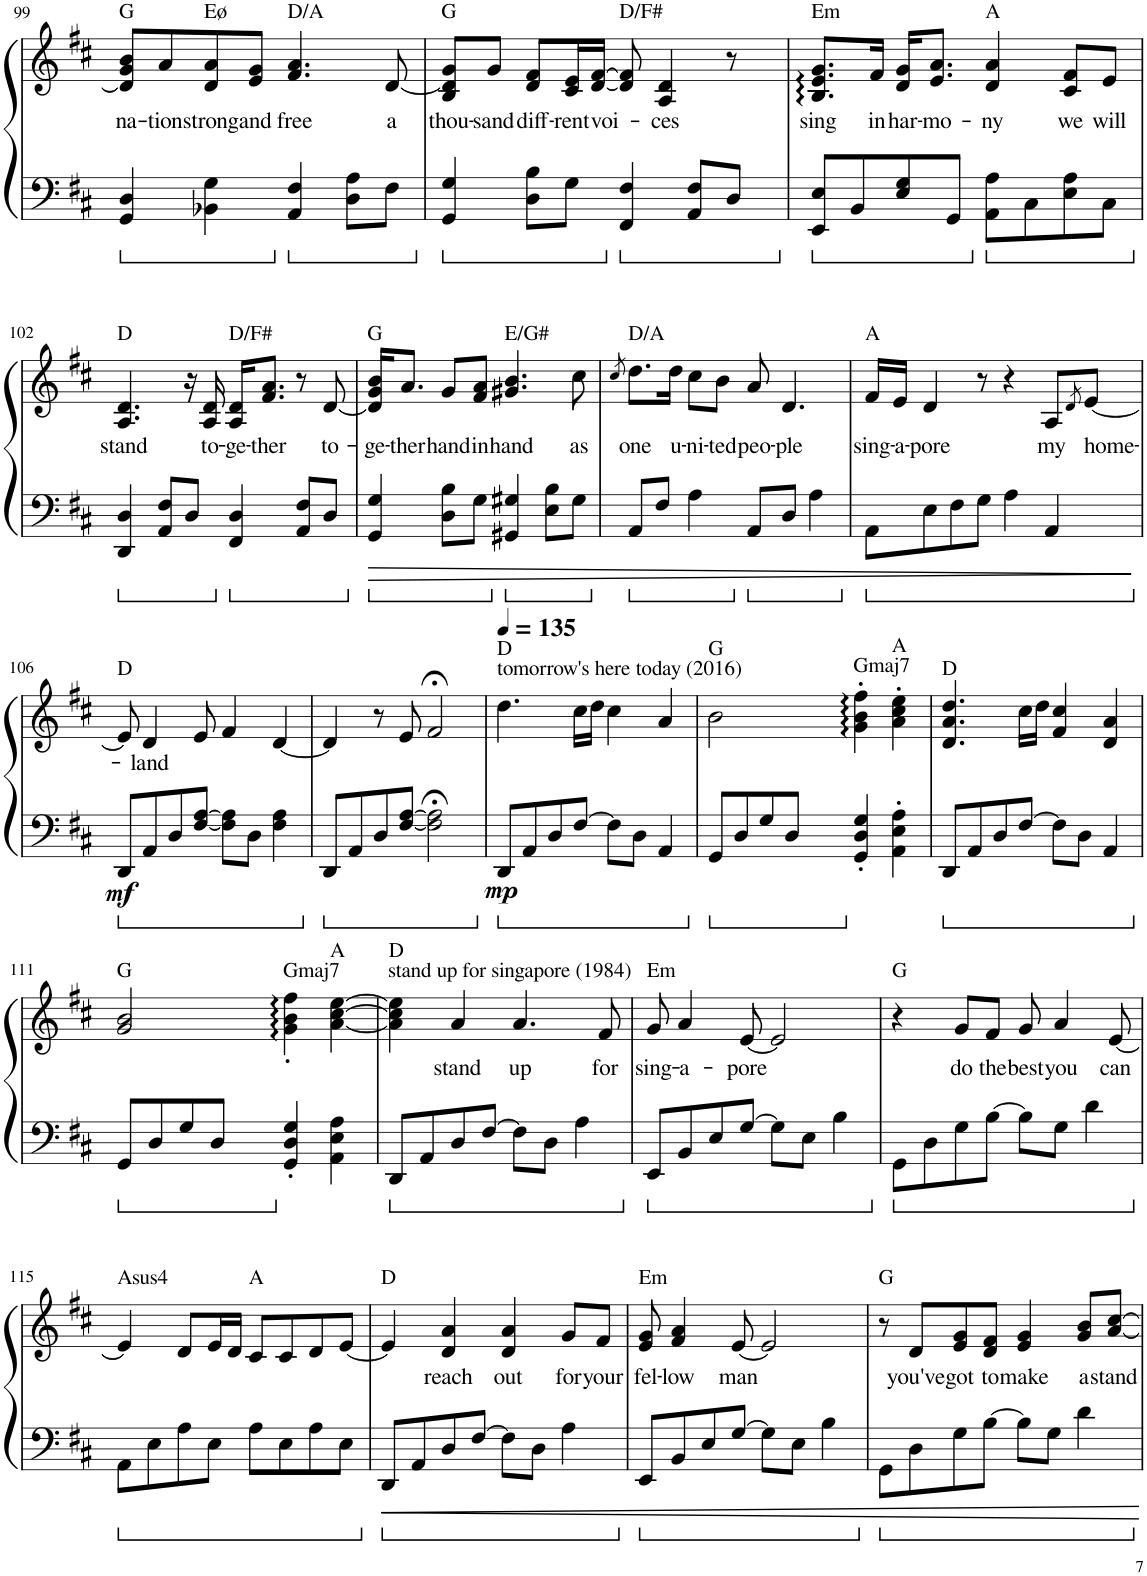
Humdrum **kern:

**kern	**kern	**text	**dynam
*part1	*part1	*part1	*part1
*staff2	*staff1	*staff1	*staff1/2
*I"Piano	*	*	*
*I'Pno.	*	*	*
!!LO:PB:g=z
*clefF4	*clefG2	*	*
*k[f#c#]	*k[f#c#]	*	*
*M4/4	*M4/4	*	*
=99	=99	=99	=99
!	!LO:TX:a:t=G	!	!
!	!	!LO:LY:b	!
4GG/ 4D/	8d/] 8g/ 8b/L	na-	.
!	!	!LO:LY:b	!
.	8a/	-tion	.
!	!LO:TX:a:t=Eø	!	!
!	!	!LO:LY:b	!
4BB-X\ 4G\	8d/ 8a/	strong	.
!	!	!LO:LY:b	!
.	8e/ 8g/J	and	.
!	!LO:TX:a:t=D/A	!	!
!	!	!LO:LY:b	!
4AA/ 4F#/	4.f#/ 4.a/	free	.
8D\ 8A\L	.	.	.
!	!	!LO:LY:b	!
8F#\J	[8d/	a	.
=100	=100	=100	=100
!	!LO:TX:a:t=G	!	!
!	!	!LO:LY:b	!
*	*^	*	*
4GG/ 4G/	8B/ 8d/] 8g/L	2...ryy	thou-	.
!	!	!	!LO:LY:b	!
.	8g/J	.	-sand	.
!	!	!	!LO:LY:b	!
8D\ 8B\L	8d/ 8f#/L	.	diff-	.
!	!	!	!LO:LY:b	!
8G\J	16c#/ 16e/L	.	-rent	.
!	!	!	!LO:LY:b	!
.	[16d/ [16f#/JJ	.	voi-	.
!	!LO:TX:a:t=D/F#	!	!	!
4FF#/ 4F#/	8d/] 8f#/]	.	.	.
!	!	!	!LO:LY:b	!
.	4A/ 4d/	.	-ces	.
8AA/ 8F#/L	.	.	.	.
8D/J	8r	.	.	.
.	.	[32BLLL	.	.
.	.	[32eJJJ	.	.
=101	=101	=101	=101	=101
!	!LO:TX:a:t=Em	!	!	!
!	!	!	!LO:LY:b	!
8EE/ 8E/L	8.B/] 8.e/] 8.g/L	8.B	sing	.
8BB/	.	.	.	.
!	!	!	!LO:LY:b	!
.	16f#/Jk	2ryy	in	.
!	!	!	!LO:LY:b	!
8E/ 8G/	16d/ 16g/KL	.	har-	.
!	!	!	!LO:LY:b	!
.	8.e/ 8.a/J	.	-mo-	.
8GG/J	.	.	.	.
!	!LO:TX:a:t=A	!	!	!
!	!	!	!LO:LY:b	!
8AA\ 8A\L	4d/ 4a/	.	-ny	.
8C#\	.	.	.	.
.	.	4ryy	.	.
!	!	!	!LO:LY:b	!
8E\ 8A\	8c#/ 8f#/L	.	we	.
!	!	!	!LO:LY:b	!
8C#\J	8e/J	.	will	.
.	.	16ryy	.	.
!!LO:LB:g=z
=102	=102	=102	=102	=102
!	!LO:TX:a:t=D	!	!	!
!	!	!	!LO:LY:b	!
*	*v	*v	*	*
4DD/ 4D/	4.A/ 4.d/	stand	.
8AA/ 8F#/L	.	.	.
8D/J	16r	.	.
!	!	!LO:LY:b	!
.	(16A/ 16d/	to-	.
!	!LO:TX:a:t=D/F#	!	!
!	!	!LO:LY:b	!
4FF#/ 4D/	16A/ 16d/KL	-ge-	.
!	!	!LO:LY:b	!
.	8.f#/ 8.a/J)	-ther	.
8AA/ 8F#/L	8r	.	.
!	!	!LO:LY:b	!
8D/J	([8d/	to-	.
=103	=103	=103	=103
!	!LO:TX:a:t=G	!	!
!	!	!LO:LY:b	!
4GG/ 4G/	16d/] 16g/ 16b/KL	-ge-	.
!	!	!LO:LY:b	!
.	8.a/J	-ther	.
!	!	!LO:LY:b	!
8D\ 8B\L	8g/L	hand	.
!	!	!LO:LY:b	!
8G\J	8f#/ 8a/J	in	.
!	!LO:TX:a:t=E/G#	!	!
!	!	!LO:LY:b	!
4GG#X/ 4G#X/	4.g#X/ 4.b/	hand	.
8E\ 8B\L	.	.	.
!	!	!LO:LY:b	!
8G#\J	8cc#\	as	.
=104	=104	=104	=104
.	8qcc#/	.	.
!	!LO:TX:a:t=D/A	!	!
!	!	!LO:LY:b	!
8AA/L	8.dd\L	one	.
8F#/J	.	.	.
!	!	!LO:LY:b	!
.	16dd\Jk	u-	.
!	!	!LO:LY:b	!
4A\	8cc#\L	-ni-	.
!	!	!LO:LY:b	!
.	8b\J	-ted	.
!	!	!LO:LY:b	!
8AA/L	8a/	peo-	.
!	!	!LO:LY:b	!
8D/J	4.d/	-ple	.
4A\	.	.	.
=105	=105	=105	=105
!	!LO:TX:a:t=A	!	!
!	!	!LO:LY:b	!
8AA\L	16f#/LL	sing-	.
!	!	!LO:LY:b	!
.	16e/JJ	-a-	.
!	!	!LO:LY:b	!
8E\	4d/)	-pore	.
8F#\	.	.	.
8G\J	8r	.	.
4A\	4r	.	.
!	!	!LO:LY:b	!
4AA/	(8A/L	my	.
.	8qd/	.	.
!	!	!LO:LY:b	!
.	[8e/J	home-	.
!!LO:LB:g=z
=106	=106	=106	=106
!	!LO:TX:a:t=D	!	!
!	!	!	!LO:DY:b=2
8DD/L	8e/]	.	mf
!	!	!LO:LY:b	!
8AA/	4d/	-land	.
8D/	.	.	.
[8F#/ [8A/J	8e/	.	.
8F#\] 8A\]L	4f#/	.	.
8D\J	.	.	.
4F#\ 4A\	[4d/	.	.
=107	=107	=107	=107
8DD/L	4d/])	.	.
8AA/	.	.	.
8D/	8r	.	.
[8F#/ [8A/J	8e/	.	.
2F#\];< 2A\];<	2f#;</	.	.
=108	=108	=108	=108
*	*MM135	*	*
!	!LO:TX:a:t=tomorrow's here today (2016)	!	!
!	!LO:TX:a:t=D	!	!
!	!	!	!LO:DY:b=2
8DD/L	4.dd\	.	mp
8AA/	.	.	.
8D/	.	.	.
[8F#/J	16cc#\LL	.	.
.	16dd\JJ	.	.
8F#\L]	4cc#\	.	.
8D\J	.	.	.
4AA/	4a/	.	.
=109	=109	=109	=109
*	*^	*	*
!	!LO:TX:a:t=G	!	!	!
8GG/L	2b\	4...ryy	.	.
8D/	.	.	.	.
8G/	.	.	.	.
8D/J	.	.	.	.
.	.	[64gLLLL	.	.
.	.	[64bJJJJ	.	.
!	!LO:TX:a:t=Gmaj7	!	!	!
4GG/' 4D/' 4G/'	4g\'> 4b\]'> 4ff#\'>	4g]	.	.
!	!LO:TX:a:t=A	!	!	!
4AA\' 4E\' 4A\'	4a\'> 4cc#\'> 4ee\'>	4ryy	.	.
=110	=110	=110	=110	=110
!	!LO:TX:a:t=D	!	!	!
*	*v	*v	*	*
8DD/L	4.d/ 4.a/ 4.dd/	.	.
8AA/	.	.	.
8D/	.	.	.
[8F#/J	16cc#\LL	.	.
.	16dd\JJ	.	.
8F#\L]	4f#/ 4cc#/	.	.
8D\J	.	.	.
4AA/	4d/ 4a/	.	.
!!LO:LB:g=z
=111	=111	=111	=111
*	*^	*	*
!	!LO:TX:a:t=G	!	!	!
8GG/L	2g/ 2b/	4...ryy	.	.
8D/	.	.	.	.
8G/	.	.	.	.
8D/J	.	.	.	.
.	.	[64gLLLL	.	.
.	.	[64bJJJJ	.	.
!	!LO:TX:a:t=Gmaj7	!	!	!
4GG/' 4D/' 4G/'	4g\'< 4b\]'< 4ff#\'<	4g]	.	.
!	!LO:TX:a:t=A	!	!	!
4AA\ 4E\ 4A\	[4a\ [4cc#\ [4ee\	4ryy	.	.
=112	=112	=112	=112	=112
!	!LO:TX:a:t=stand up for singapore (1984)	!	!	!
!	!LO:TX:a:t=D	!	!	!
*	*v	*v	*	*
8DD/L	4a\] 4cc#\] 4ee\]	.	.
8AA/	.	.	.
!	!	!LO:LY:b	!
8D/	4a/	stand	.
[8F#/J	.	.	.
!	!	!LO:LY:b	!
8F#\L]	4.a/	up	.
8D\J	.	.	.
4A\	.	.	.
!	!	!LO:LY:b	!
.	8f#/	for	.
=113	=113	=113	=113
!	!LO:TX:a:t=Em	!	!
!	!	!LO:LY:b	!
8EE/L	8g/	sing-	.
!	!	!LO:LY:b	!
8BB/	4a/	-a-	.
8E/	.	.	.
!	!	!LO:LY:b	!
[8G/J	[8e/	-pore	.
8G\L]	2e/]	.	.
8E\J	.	.	.
4B\	.	.	.
=114	=114	=114	=114
!	!LO:TX:a:t=G	!	!
8GG\L	4r	.	.
8D\	.	.	.
!	!	!LO:LY:b	!
8G\	8g/L	do	.
!	!	!LO:LY:b	!
[8B\J	8f#/J	the	.
!	!	!LO:LY:b	!
8B\L]	8g/	best	.
!	!	!LO:LY:b	!
8G\J	4a/	you	.
4d\	.	.	.
!	!	!LO:LY:b	!
.	[8e/	can	.
!!LO:LB:g=z
=115	=115	=115	=115
!	!LO:TX:a:t=Asus4	!	!
8AA\L	4e/]	.	.
8E\	.	.	.
8A\	8d/L	.	.
8E\J	16e/L	.	.
.	16d/JJ	.	.
!	!LO:TX:a:t=A	!	!
8A\L	8c#/L	.	.
8E\	8c#/	.	.
8A\	8d/	.	.
8E\J	[8e/J	.	.
=116	=116	=116	=116
!	!LO:TX:a:t=D	!	!
8DD/L	4e/]	.	.
8AA/	.	.	.
!	!	!LO:LY:b	!
8D/	4d/ 4a/	reach	.
[8F#/J	.	.	.
!	!	!LO:LY:b	!
8F#\L]	4d/ 4a/	out	.
8D\J	.	.	.
!	!	!LO:LY:b	!
4A\	8g/L	for	.
!	!	!LO:LY:b	!
.	8f#/J	your	.
=117	=117	=117	=117
!	!LO:TX:a:t=Em	!	!
!	!	!LO:LY:b	!
8EE/L	8e/ 8g/	fel-	.
!	!	!LO:LY:b	!
8BB/	4f#/ 4a/	-low	.
8E/	.	.	.
!	!	!LO:LY:b	!
[8G/J	[8e/	man	.
8G\L]	2e/]	.	.
8E\J	.	.	.
4B\	.	.	.
=118	=118	=118	=118
!	!LO:TX:a:t=G	!	!
8GG\L	8r	.	.
!	!	!LO:LY:b	!
8D\	8d/L	you've	.
!	!	!LO:LY:b	!
8G\	8e/ 8g/	got	.
!	!	!LO:LY:b	!
[8B\J	8d/ 8f#/J	to	.
!	!	!LO:LY:b	!
8B\L]	4e/ 4g/	make	.
8G\J	.	.	.
!	!	!LO:LY:b	!
4d\	8g/ 8b/L	a	.
!	!	!LO:LY:b	!
.	[8a/ [8cc#/J	stand	.
=	=	=	=
*-	*-	*-	*-
